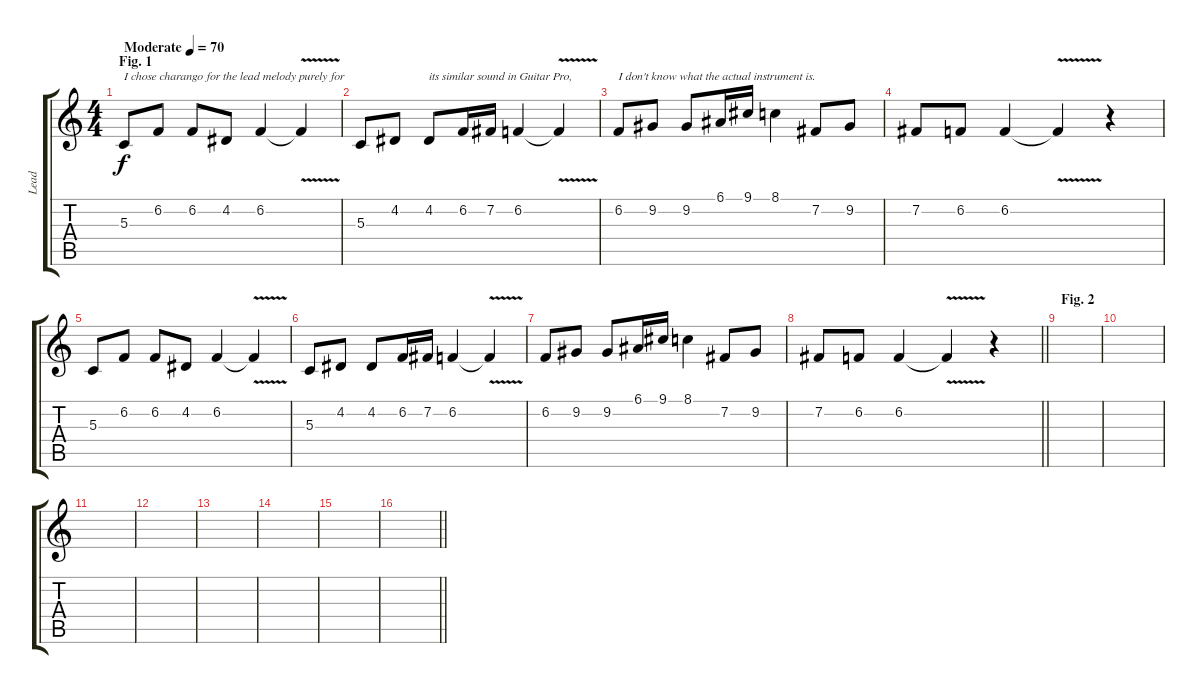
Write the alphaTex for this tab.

\track ("Lead" "Lead") {instrument lead5charang}
\staff {score tabs}
\tuning (E4 B3 G3 D3 A2 E2) {hide}
\ts (4 4)
\section ("" "Fig. 1")
\tempo (70 "Moderate")
\clef g2
\ks c
5.3.8{txt "I chose charango for the lead melody purely for" dy f instrument lead5charang} 6.2.8 6.2.8 4.2.8 6.2.4 6.2{v t}.4 |
5.3.8 4.2.8 4.2.8{txt "its similar sound in Guitar Pro,"} 6.2.16 7.2.16 6.2.4 6.2{v t}.4 |
6.2.8{txt "I don't know what the actual instrument is."} 9.2.8 9.2.8 6.1.16 9.1.16 8.1.4 7.2.8 9.2.8 |
7.2.8 6.2.8 6.2.4 6.2{v t}.4 r.4 |
5.3.8 6.2.8 6.2.8 4.2.8 6.2.4 6.2{v t}.4 |
5.3.8 4.2.8 4.2.8 6.2.16 7.2.16 6.2.4 6.2{v t}.4 |
6.2.8 9.2.8 9.2.8 6.1.16 9.1.16 8.1.4 7.2.8 9.2.8 |
\barLineRight lightlight
7.2.8 6.2.8 6.2.4 6.2{v t}.4 r.4 |
\section ("" "Fig. 2")
|
|
|
|
|
|
|
\barLineRight lightlight
